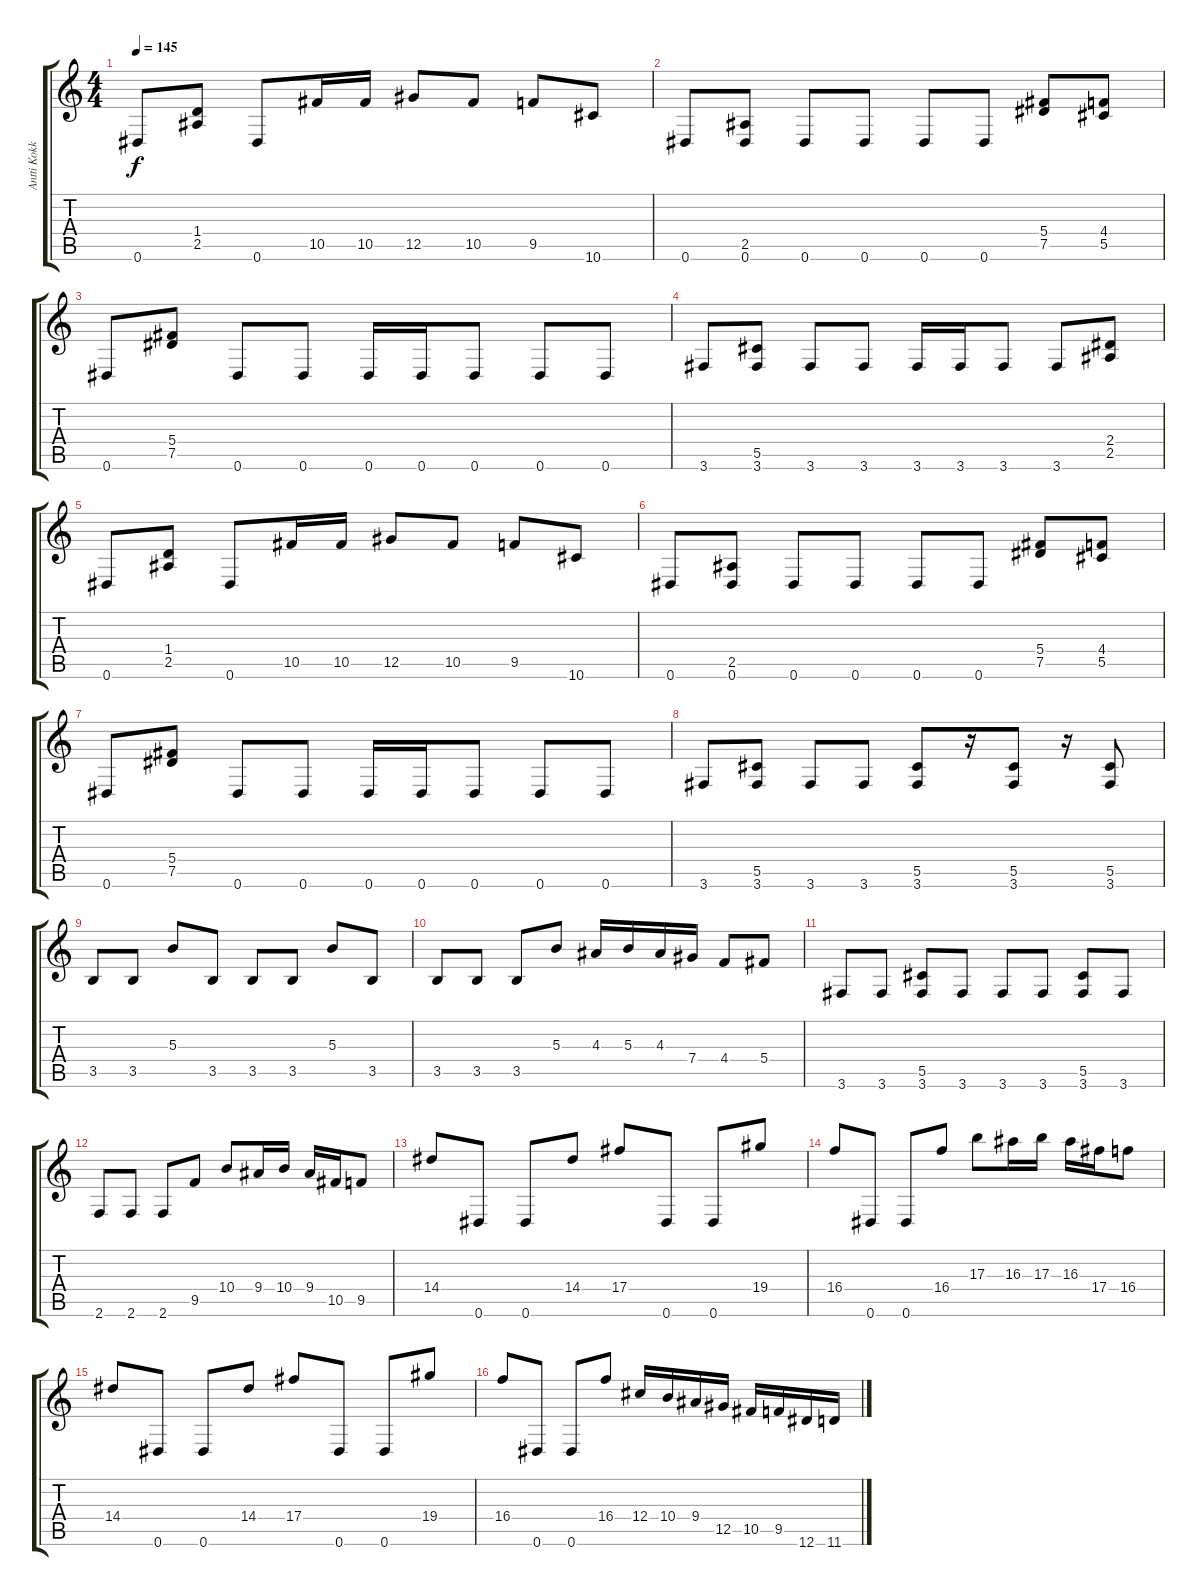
\track ("Antti Kokko " "Antti Kokk") {instrument overdrivenguitar}
\staff {score tabs}
\tuning (Eb4 Bb3 Gb3 Db3 Ab2 Eb2) {hide}
\ts (4 4)
\tempo 145
\clef g2
\ks c
0.6.8{dy f} (1.4 2.5).8 0.6.8 10.5.16 10.5.16 12.5.8 10.5.8 9.5.8 10.6.8 |
0.6.8 (2.5 0.6).8 0.6.8 0.6.8 0.6.8 0.6.8 (5.4 7.5).8 (4.4 5.5).8 |
0.6.8 (5.4 7.5).8 0.6.8 0.6.8 0.6.16 0.6.16 0.6.8 0.6.8 0.6.8 |
3.6.8 (5.5 3.6).8 3.6.8 3.6.8 3.6.16 3.6.16 3.6.8 3.6.8 (2.4 2.5).8 |
0.6.8 (1.4 2.5).8 0.6.8 10.5.16 10.5.16 12.5.8 10.5.8 9.5.8 10.6.8 |
0.6.8 (2.5 0.6).8 0.6.8 0.6.8 0.6.8 0.6.8 (5.4 7.5).8 (4.4 5.5).8 |
0.6.8 (5.4 7.5).8 0.6.8 0.6.8 0.6.16 0.6.16 0.6.8 0.6.8 0.6.8 |
3.6.8 (5.5 3.6).8 3.6.8 3.6.8 (5.5 3.6).8 r.16 (5.5 3.6).8 r.16 (5.5 3.6).8 |
3.5.8 3.5.8 5.3.8 3.5.8 3.5.8 3.5.8 5.3.8 3.5.8 |
3.5.8 3.5.8 3.5.8 5.3.8 4.3.16 5.3.16 4.3.16 7.4.16 4.4.8 5.4.8 |
3.6.8 3.6.8 (5.5 3.6).8 3.6.8 3.6.8 3.6.8 (5.5 3.6).8 3.6.8 |
2.6.8 2.6.8 2.6.8 9.5.8 10.4.8 9.4.16 10.4.16 9.4.16 10.5.16 9.5.8 |
14.4.8 0.6.8 0.6.8 14.4.8 17.4.8 0.6.8 0.6.8 19.4.8 |
16.4.8 0.6.8 0.6.8 16.4.8 17.3.8 16.3.16 17.3.16 16.3.16 17.4.16 16.4.8 |
14.4.8 0.6.8 0.6.8 14.4.8 17.4.8 0.6.8 0.6.8 19.4.8 |
16.4.8 0.6.8 0.6.8 16.4.8 12.4.16 10.4.16 9.4.16 12.5.16 10.5.16 9.5.16 12.6.16 11.6.16
